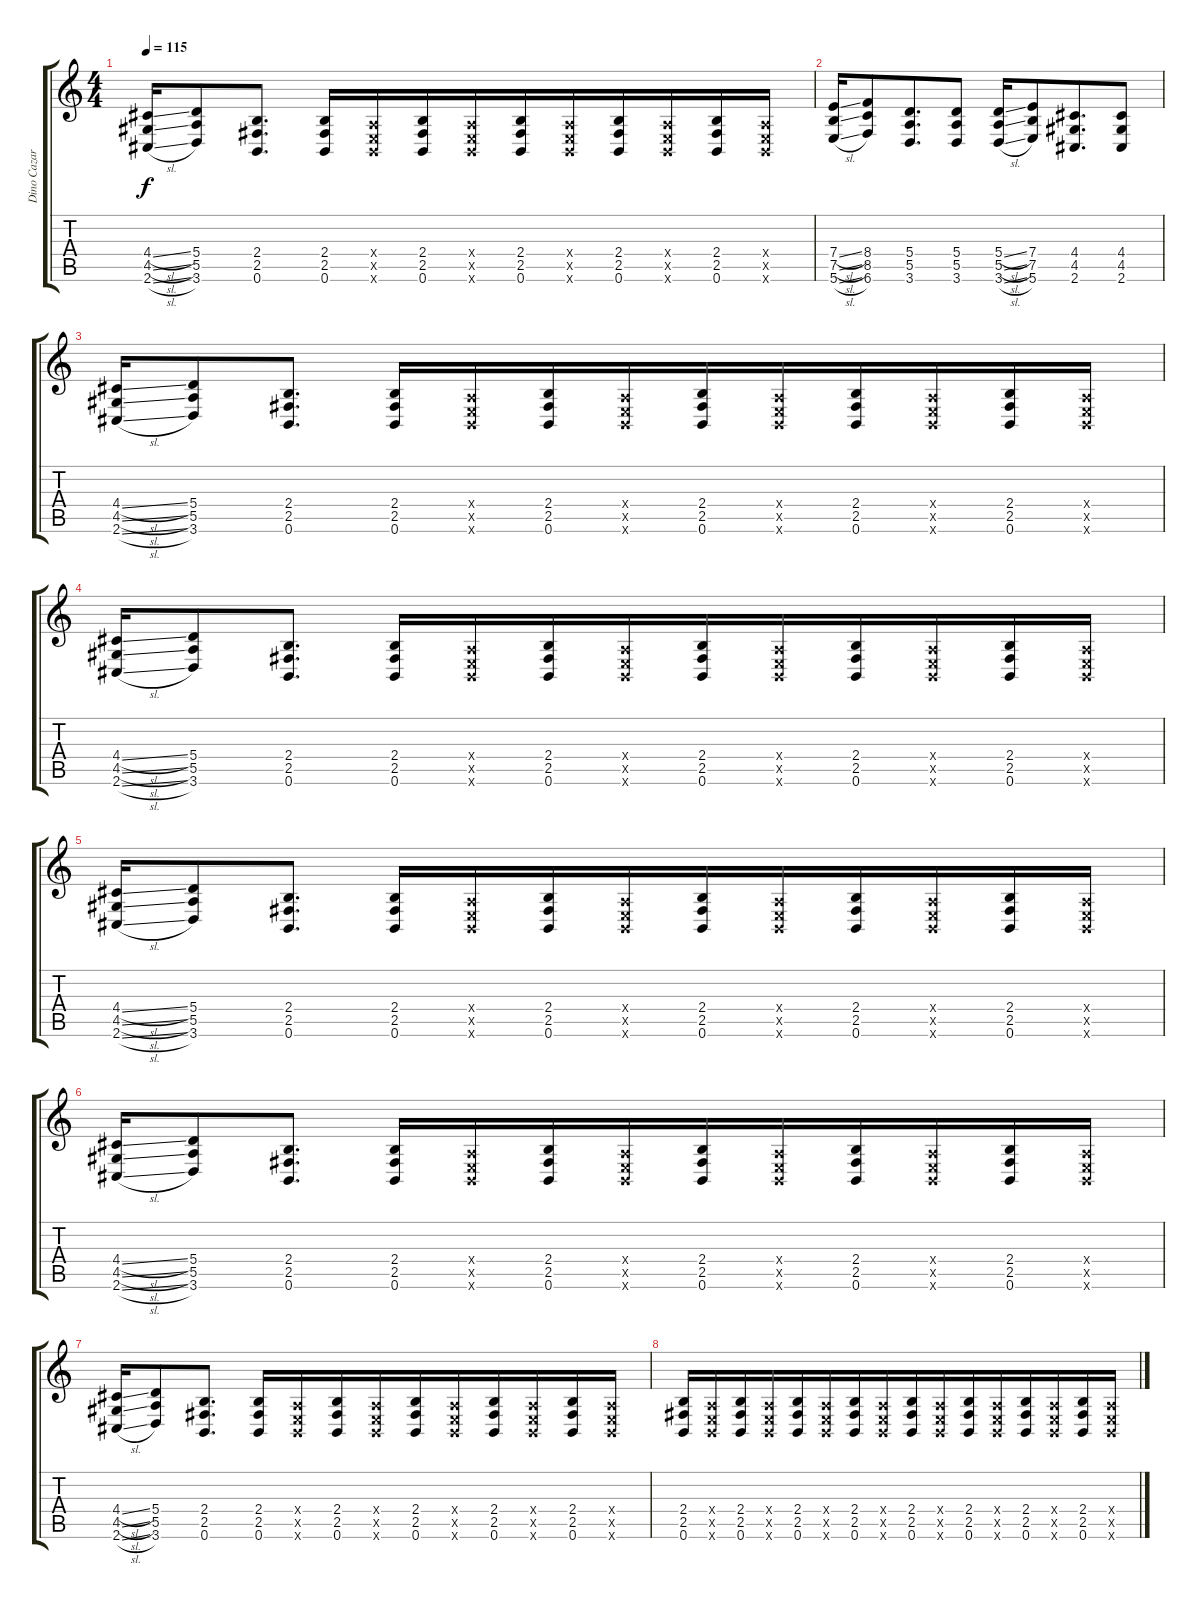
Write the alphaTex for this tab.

\track ("Dino Cazares" "Dino Cazar") {instrument distortionguitar}
\staff {score tabs}
\tuning (B3 Gb3 D3 A2 E2 B1) {hide}
\ts (4 4)
\tempo 115
\clef g2
\ks c
(4.4{sl} 4.5{sl} 2.6{sl}).16{dy f} (5.4 5.5 3.6).8 (2.4 2.5 0.6).8{d} (2.4 2.5 0.6).16 (0.4{x} 0.5{x} 0.6{x}).16{beam merge} (2.4 2.5 0.6).16 (0.4{x} 0.5{x} 0.6{x}).16 (2.4 2.5 0.6).16 (0.4{x} 0.5{x} 0.6{x}).16{beam merge} (2.4 2.5 0.6).16 (0.4{x} 0.5{x} 0.6{x}).16 (2.4 2.5 0.6).16 (0.4{x} 0.5{x} 0.6{x}).16 |
(7.4{sl} 7.5{sl} 5.6{sl}).16 (8.4 8.5 6.6).8 (5.4 5.5 3.6).8{d beam merge} (5.4 5.5 3.6).8 (5.4{sl} 5.5{sl} 3.6{sl}).16 (7.4 7.5 5.6).8 (4.4 4.5 2.6).8{d beam merge} (4.4 4.5 2.6).8 |
(4.4{sl} 4.5{sl} 2.6{sl}).16 (5.4 5.5 3.6).8 (2.4 2.5 0.6).8{d} (2.4 2.5 0.6).16 (0.4{x} 0.5{x} 0.6{x}).16{beam merge} (2.4 2.5 0.6).16 (0.4{x} 0.5{x} 0.6{x}).16 (2.4 2.5 0.6).16 (0.4{x} 0.5{x} 0.6{x}).16{beam merge} (2.4 2.5 0.6).16 (0.4{x} 0.5{x} 0.6{x}).16 (2.4 2.5 0.6).16 (0.4{x} 0.5{x} 0.6{x}).16 |
(4.4{sl} 4.5{sl} 2.6{sl}).16 (5.4 5.5 3.6).8 (2.4 2.5 0.6).8{d} (2.4 2.5 0.6).16 (0.4{x} 0.5{x} 0.6{x}).16{beam merge} (2.4 2.5 0.6).16 (0.4{x} 0.5{x} 0.6{x}).16 (2.4 2.5 0.6).16 (0.4{x} 0.5{x} 0.6{x}).16{beam merge} (2.4 2.5 0.6).16 (0.4{x} 0.5{x} 0.6{x}).16 (2.4 2.5 0.6).16 (0.4{x} 0.5{x} 0.6{x}).16 |
(4.4{sl} 4.5{sl} 2.6{sl}).16 (5.4 5.5 3.6).8 (2.4 2.5 0.6).8{d} (2.4 2.5 0.6).16 (0.4{x} 0.5{x} 0.6{x}).16{beam merge} (2.4 2.5 0.6).16 (0.4{x} 0.5{x} 0.6{x}).16 (2.4 2.5 0.6).16 (0.4{x} 0.5{x} 0.6{x}).16{beam merge} (2.4 2.5 0.6).16 (0.4{x} 0.5{x} 0.6{x}).16 (2.4 2.5 0.6).16 (0.4{x} 0.5{x} 0.6{x}).16 |
(4.4{sl} 4.5{sl} 2.6{sl}).16 (5.4 5.5 3.6).8 (2.4 2.5 0.6).8{d} (2.4 2.5 0.6).16 (0.4{x} 0.5{x} 0.6{x}).16{beam merge} (2.4 2.5 0.6).16 (0.4{x} 0.5{x} 0.6{x}).16 (2.4 2.5 0.6).16 (0.4{x} 0.5{x} 0.6{x}).16{beam merge} (2.4 2.5 0.6).16 (0.4{x} 0.5{x} 0.6{x}).16 (2.4 2.5 0.6).16 (0.4{x} 0.5{x} 0.6{x}).16 |
(4.4{sl} 4.5{sl} 2.6{sl}).16 (5.4 5.5 3.6).8 (2.4 2.5 0.6).8{d} (2.4 2.5 0.6).16 (0.4{x} 0.5{x} 0.6{x}).16{beam merge} (2.4 2.5 0.6).16 (0.4{x} 0.5{x} 0.6{x}).16 (2.4 2.5 0.6).16 (0.4{x} 0.5{x} 0.6{x}).16{beam merge} (2.4 2.5 0.6).16 (0.4{x} 0.5{x} 0.6{x}).16 (2.4 2.5 0.6).16 (0.4{x} 0.5{x} 0.6{x}).16 |
(2.4 2.5 0.6).16 (0.4{x} 0.5{x} 0.6{x}).16 (2.4 2.5 0.6).16 (0.4{x} 0.5{x} 0.6{x}).16{beam merge} (2.4 2.5 0.6).16 (0.4{x} 0.5{x} 0.6{x}).16 (2.4 2.5 0.6).16 (0.4{x} 0.5{x} 0.6{x}).16{beam merge} (2.4 2.5 0.6).16 (0.4{x} 0.5{x} 0.6{x}).16 (2.4 2.5 0.6).16 (0.4{x} 0.5{x} 0.6{x}).16{beam merge} (2.4 2.5 0.6).16 (0.4{x} 0.5{x} 0.6{x}).16 (2.4 2.5 0.6).16 (0.4{x} 0.5{x} 0.6{x}).16
